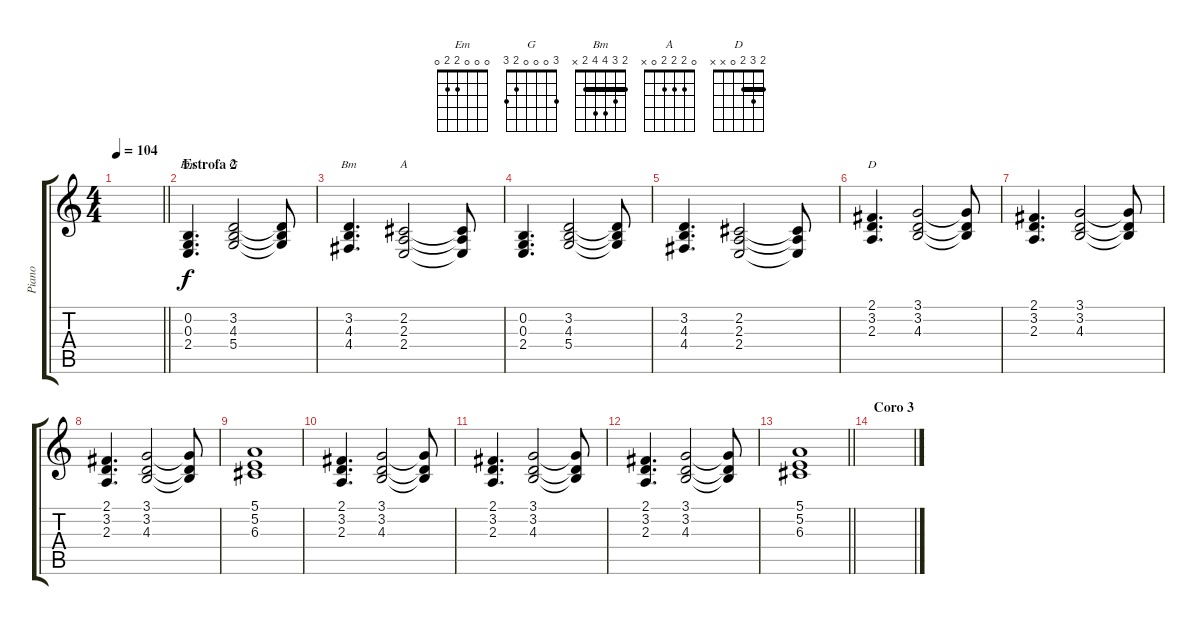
\track ("Piano" "Piano") {instrument drawbarorgan}
\staff {score tabs}
\tuning (E4 B3 G3 D3 A2 E2) {hide}
\chord ("Em" 0 0 0 2 2 0)
\chord ("G" 3 0 0 0 2 3)
\chord ("Bm" 2 3 4 4 2 x) {barre 2}
\chord ("A" 0 2 2 2 0 x)
\chord ("D" 2 3 2 0 x x) {barre 2}
\ts (4 4)
\tempo 104
\clef g2
\barLineRight lightlight
\ks c
|
\section ("" "Estrofa 2")
(0.2 0.3 2.4).4{d ch "Em"} (3.2 4.3 5.4).2{ch "G"} (3.2{t} 4.3{t} 5.4{t}).8 |
(3.2 4.3 4.4).4{d ch "Bm"} (2.2 2.3 2.4).2{ch "A"} (2.2{t} 2.3{t} 2.4{t}).8 |
(0.2 0.3 2.4).4{d} (3.2 4.3 5.4).2 (3.2{t} 4.3{t} 5.4{t}).8 |
(3.2 4.3 4.4).4{d} (2.2 2.3 2.4).2 (2.2{t} 2.3{t} 2.4{t}).8 |
(2.1 3.2 2.3).4{d ch "D"} (3.1 3.2 4.3).2 (3.1{t} 3.2{t} 4.3{t}).8 |
(2.1 3.2 2.3).4{d} (3.1 3.2 4.3).2 (3.1{t} 3.2{t} 4.3{t}).8 |
(2.1 3.2 2.3).4{d} (3.1 3.2 4.3).2 (3.1{t} 3.2{t} 4.3{t}).8 |
(5.1 5.2 6.3).1 |
(2.1 3.2 2.3).4{d} (3.1 3.2 4.3).2 (3.1{t} 3.2{t} 4.3{t}).8 |
(2.1 3.2 2.3).4{d} (3.1 3.2 4.3).2 (3.1{t} 3.2{t} 4.3{t}).8 |
(2.1 3.2 2.3).4{d} (3.1 3.2 4.3).2 (3.1{t} 3.2{t} 4.3{t}).8 |
\barLineRight lightlight
(5.1 5.2 6.3).1 |
\section ("" "Coro 3")
